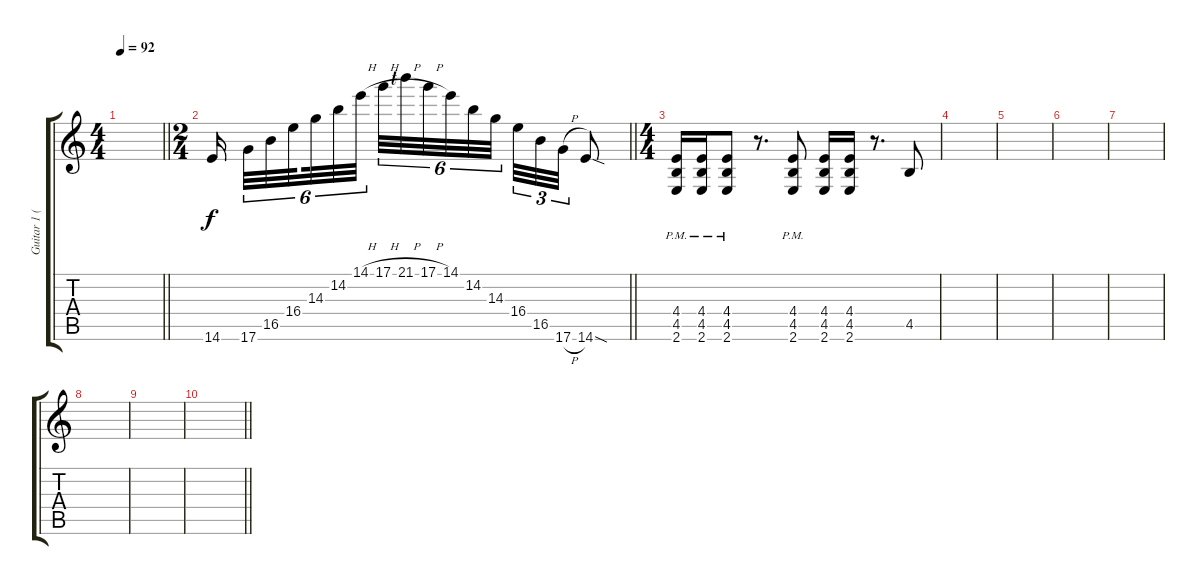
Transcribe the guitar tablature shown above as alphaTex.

\track ("Guitar 1 (Alexi)" "Guitar 1 (") {instrument distortionguitar}
\staff {score tabs}
\tuning (D4 A3 F3 C3 G2 D2) {hide}
\ts (4 4)
\tempo 92
\clef g2
\barLineRight lightlight
\ks c
|
\ts (2 4)
\barLineRight lightlight
14.6.16{volume 14 balance 2 instrument distortionguitar beam splitsecondary} 17.6.32{tu (6 4)} 16.5.32{tu (6 4)} 16.4.32{tu (6 4) beam splitsecondary} 14.3.32{tu (6 4)} 14.2.32{tu (6 4)} 14.1{h}.32{tu (6 4) beam splitsecondary} 17.1{h}.32{tu (6 4)} 21.1{h lf 1}.32{tu (6 4)} 17.1{h}.32{tu (6 4)} 14.1.32{tu (6 4)} 14.2.32{tu (6 4)} 14.3.32{tu (6 4) beam splitsecondary} 16.4.32{tu (3 2)} 16.5.32{tu (3 2)} 17.6{h}.32{tu (3 2)} 14.6{sod}.8 |
\ts (4 4)
(4.4{pm} 4.5{pm} 2.6{pm}).16 (4.4{pm} 4.5{pm} 2.6{pm}).16 (4.4{pm} 4.5{pm} 2.6{pm}).8 r.8{d} (4.4{pm} 4.5{pm} 2.6{pm}).8 (4.4 4.5 2.6).16 (4.4 4.5 2.6).16 r.8{d} 4.5.8 |
|
|
|
|
|
|
\barLineRight lightlight
